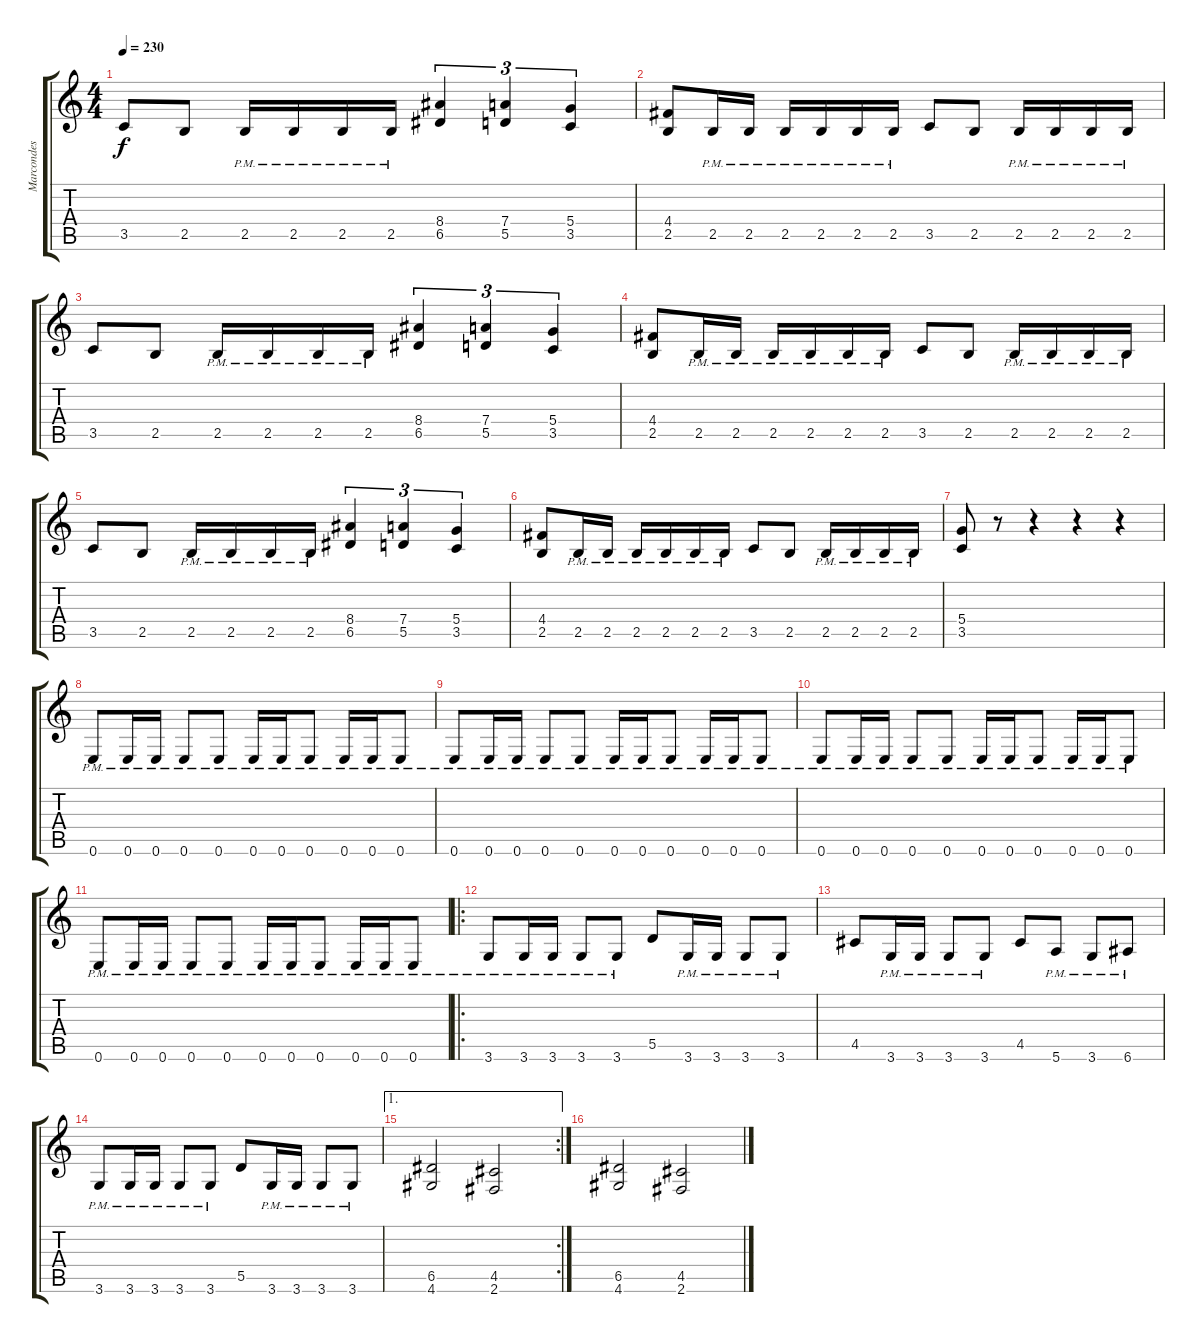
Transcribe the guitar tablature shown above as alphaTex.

\track ("Marcondes" "Marcondes") {instrument distortionguitar}
\staff {score tabs}
\tuning (E4 B3 G3 D3 A2 E2) {hide}
\ts (4 4)
\tempo 230
\clef g2
\ks c
3.5.8{dy f} 2.5.8 2.5{pm}.16 2.5{pm}.16 2.5{pm}.16 2.5{pm}.16 (8.4 6.5).4{tu (3 2)} (7.4 5.5).4{tu (3 2)} (5.4 3.5).4{tu (3 2)} |
(4.4 2.5).8 2.5{pm}.16 2.5{pm}.16 2.5{pm}.16 2.5{pm}.16 2.5{pm}.16 2.5{pm}.16 3.5.8 2.5.8 2.5{pm}.16 2.5{pm}.16 2.5{pm}.16 2.5{pm}.16 |
3.5.8 2.5.8 2.5{pm}.16 2.5{pm}.16 2.5{pm}.16 2.5{pm}.16 (8.4 6.5).4{tu (3 2)} (7.4 5.5).4{tu (3 2)} (5.4 3.5).4{tu (3 2)} |
(4.4 2.5).8 2.5{pm}.16 2.5{pm}.16 2.5{pm}.16 2.5{pm}.16 2.5{pm}.16 2.5{pm}.16 3.5.8 2.5.8 2.5{pm}.16 2.5{pm}.16 2.5{pm}.16 2.5{pm}.16 |
3.5.8 2.5.8 2.5{pm}.16 2.5{pm}.16 2.5{pm}.16 2.5{pm}.16 (8.4 6.5).4{tu (3 2)} (7.4 5.5).4{tu (3 2)} (5.4 3.5).4{tu (3 2)} |
(4.4 2.5).8 2.5{pm}.16 2.5{pm}.16 2.5{pm}.16 2.5{pm}.16 2.5{pm}.16 2.5{pm}.16 3.5.8 2.5.8 2.5{pm}.16 2.5{pm}.16 2.5{pm}.16 2.5{pm}.16 |
(5.4 3.5).8 r.8 r.4 r.4 r.4 |
0.6{pm}.8 0.6{pm}.16 0.6{pm}.16 0.6{pm}.8 0.6{pm}.8 0.6{pm}.16 0.6{pm}.16 0.6{pm}.8 0.6{pm}.16 0.6{pm}.16 0.6{pm}.8 |
0.6{pm}.8 0.6{pm}.16 0.6{pm}.16 0.6{pm}.8 0.6{pm}.8 0.6{pm}.16 0.6{pm}.16 0.6{pm}.8 0.6{pm}.16 0.6{pm}.16 0.6{pm}.8 |
0.6{pm}.8 0.6{pm}.16 0.6{pm}.16 0.6{pm}.8 0.6{pm}.8 0.6{pm}.16 0.6{pm}.16 0.6{pm}.8 0.6{pm}.16 0.6{pm}.16 0.6{pm}.8 |
0.6{pm}.8 0.6{pm}.16 0.6{pm}.16 0.6{pm}.8 0.6{pm}.8 0.6{pm}.16 0.6{pm}.16 0.6{pm}.8 0.6{pm}.16 0.6{pm}.16 0.6{pm}.8 |
\ro
3.6{pm}.8 3.6{pm}.16 3.6{pm}.16 3.6{pm}.8 3.6{pm}.8 5.5.8 3.6{pm}.16 3.6{pm}.16 3.6{pm}.8 3.6{pm}.8 |
4.5.8 3.6{pm}.16 3.6{pm}.16 3.6{pm}.8 3.6{pm}.8 4.5.8 5.6{pm}.8 3.6{pm}.8 6.6{pm}.8 |
3.6{pm}.8 3.6{pm}.16 3.6{pm}.16 3.6{pm}.8 3.6{pm}.8 5.5.8 3.6{pm}.16 3.6{pm}.16 3.6{pm}.8 3.6{pm}.8 |
\ae 1
\rc 2
(6.5 4.6).2 (4.5 2.6).2 |
(6.5 4.6).2 (4.5 2.6).2
